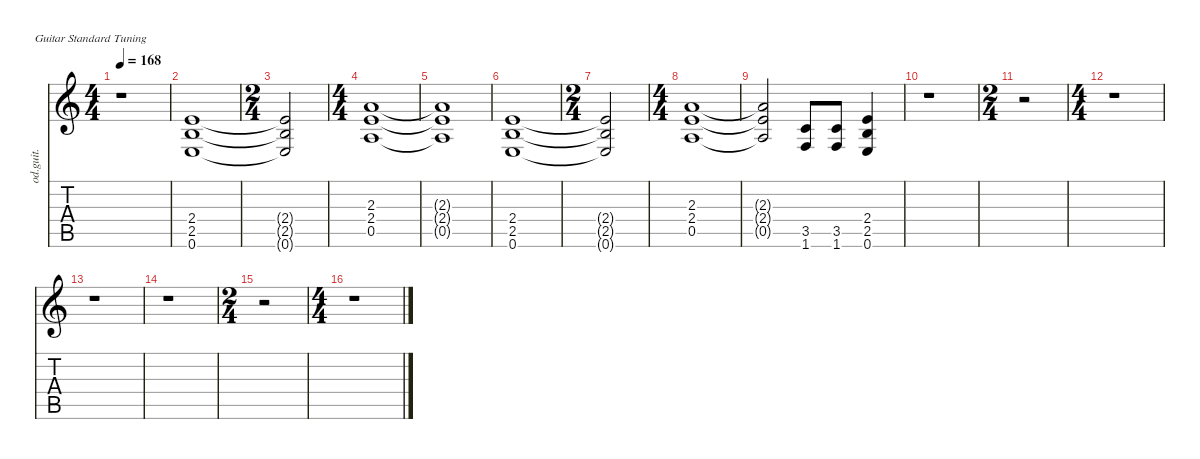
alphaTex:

\defaultSystemsLayout 4
\hideDynamics
\bracketExtendMode nobrackets
\otherSystemsTrackNameOrientation horizontal
\track ("Guitar IV Overdrive/Dist" "od.guit.") {instrument overdrivenguitar}
\staff {score tabs}
\tuning (E4 B3 G3 D3 A2 E2)
\ts (4 4)
\tempo 168
\clef g2
\ks c
r.1{dy f} |
(2.4 2.5 0.6).1{instrument distortionguitar} |
\ts (2 4)
\beaming (8 2 2)
(2.4{t} 2.5{t} 0.6{t}).2 |
\ts (4 4)
\beaming (8 2 2 2 2)
(2.3 2.4 0.5).1 |
(2.3{t} 2.4{t} 0.5{t}).1 |
(2.4 2.5 0.6).1 |
\ts (2 4)
\beaming (8 2 2)
(2.4{t} 2.5{t} 0.6{t}).2 |
\ts (4 4)
\beaming (8 2 2 2 2)
(2.3 2.4 0.5).1 |
(2.3{t} 2.4{t} 0.5{t}).2 (3.5 1.6).8 (3.5 1.6).8 (2.4 2.5 0.6).4 |
r.1 |
\ts (2 4)
\beaming (8 2 2)
r.2 |
\ts (4 4)
\beaming (8 2 2 2 2)
r.1 |
r.1 |
r.1 |
\ts (2 4)
\beaming (8 2 2)
r.2 |
\ts (4 4)
\beaming (8 2 2 2 2)
r.1
